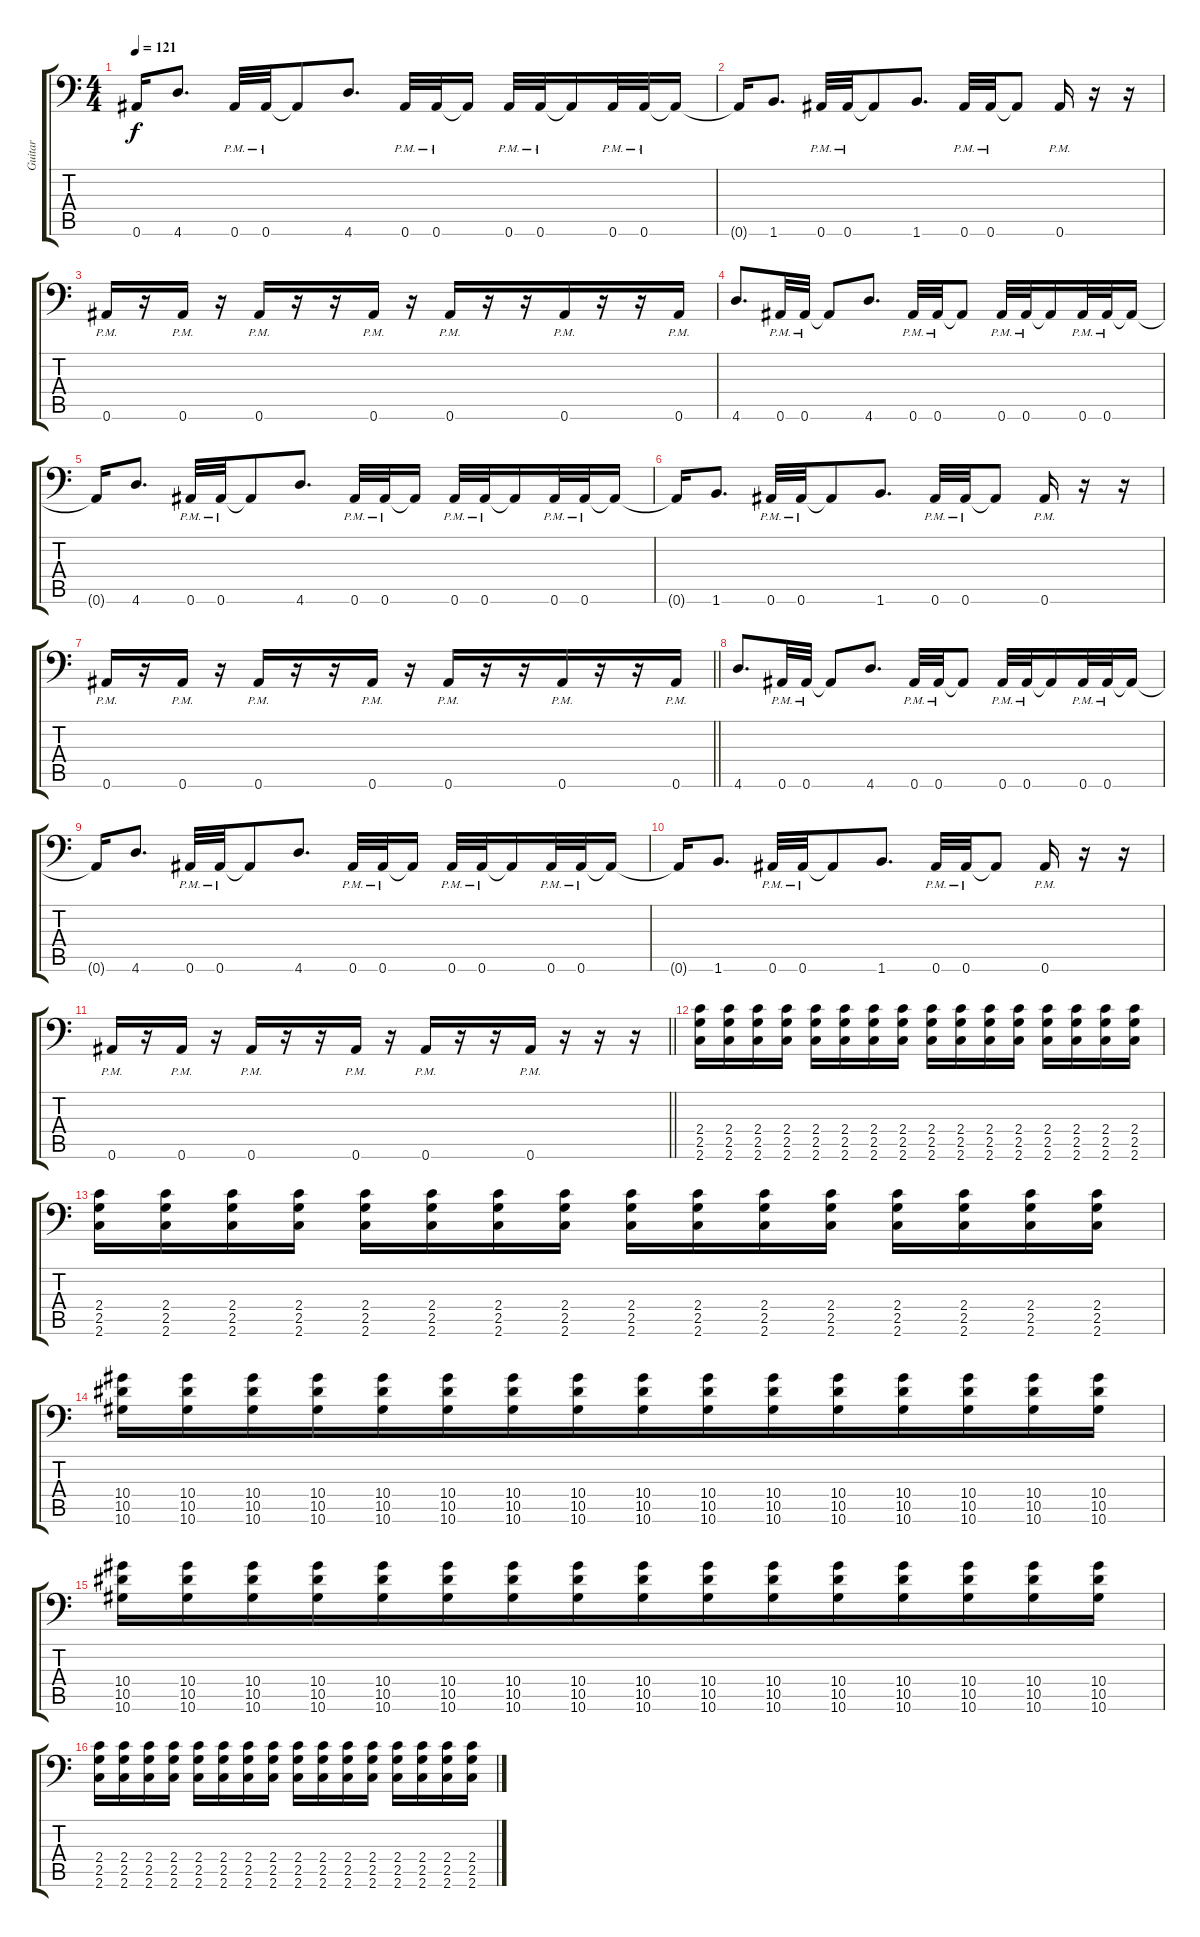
\track ("Guitar" "Guitar") {instrument distortionguitar}
\staff {score tabs}
\tuning (C4 G3 Eb3 Bb2 F2 Bb1) {hide}
\ts (4 4)
\tempo 121
\clef f4
\ks c
0.6{t}.16{dy f beam merge} 4.6.8{d} 0.6{pm}.32 0.6{pm}.32 0.6{t}.8{beam merge} 4.6.8{d} 0.6{pm}.32 0.6{pm}.32 0.6{t}.16 0.6{pm}.32 0.6{pm}.32{beam merge} 0.6{t}.16 0.6{pm}.32 0.6{pm}.32 0.6{t}.16 |
0.6{t}.16{beam merge} 1.6.8{d} 0.6{pm}.32 0.6{pm}.32 0.6{t}.8{beam merge} 1.6.8{d} 0.6{pm}.32 0.6{pm}.32 0.6{t}.8 0.6{pm}.16 r.16 r.16 |
0.6{pm}.16{beam merge} r.16 0.6{pm}.16 r.16 0.6{pm}.16{beam merge} r.16{beam merge} r.16 0.6{pm}.16 r.16{beam merge} 0.6{pm}.16{beam merge} r.16{beam merge} r.16{beam merge} 0.6{pm}.16 r.16 r.16{beam merge} 0.6{pm}.16 |
4.6.8{d} 0.6{pm}.32 0.6{pm}.32 0.6{t}.8{beam merge} 4.6.8{d} 0.6{pm}.32 0.6{pm}.32 0.6{t}.8 0.6{pm}.32 0.6{pm}.32 0.6{t}.16 0.6{pm}.32 0.6{pm}.32{beam merge} 0.6{t}.16 |
0.6{t}.16{beam merge} 4.6.8{d} 0.6{pm}.32 0.6{pm}.32 0.6{t}.8{beam merge} 4.6.8{d} 0.6{pm}.32 0.6{pm}.32 0.6{t}.16 0.6{pm}.32 0.6{pm}.32{beam merge} 0.6{t}.16 0.6{pm}.32 0.6{pm}.32 0.6{t}.16 |
0.6{t}.16{beam merge} 1.6.8{d} 0.6{pm}.32 0.6{pm}.32 0.6{t}.8{beam merge} 1.6.8{d} 0.6{pm}.32 0.6{pm}.32 0.6{t}.8 0.6{pm}.16 r.16 r.16 |
\barLineRight lightlight
0.6{pm}.16{beam merge} r.16 0.6{pm}.16 r.16 0.6{pm}.16{beam merge} r.16{beam merge} r.16 0.6{pm}.16 r.16{beam merge} 0.6{pm}.16{beam merge} r.16{beam merge} r.16{beam merge} 0.6{pm}.16 r.16 r.16{beam merge} 0.6{pm}.16 |
4.6.8{d} 0.6{pm}.32 0.6{pm}.32 0.6{t}.8{beam merge} 4.6.8{d} 0.6{pm}.32 0.6{pm}.32 0.6{t}.8 0.6{pm}.32 0.6{pm}.32 0.6{t}.16 0.6{pm}.32 0.6{pm}.32{beam merge} 0.6{t}.16 |
0.6{t}.16{beam merge} 4.6.8{d} 0.6{pm}.32 0.6{pm}.32 0.6{t}.8{beam merge} 4.6.8{d} 0.6{pm}.32 0.6{pm}.32 0.6{t}.16 0.6{pm}.32 0.6{pm}.32{beam merge} 0.6{t}.16 0.6{pm}.32 0.6{pm}.32 0.6{t}.16 |
0.6{t}.16{beam merge} 1.6.8{d} 0.6{pm}.32 0.6{pm}.32 0.6{t}.8{beam merge} 1.6.8{d} 0.6{pm}.32 0.6{pm}.32 0.6{t}.8 0.6{pm}.16 r.16 r.16 |
\barLineRight lightlight
0.6{pm}.16{beam merge} r.16 0.6{pm}.16 r.16 0.6{pm}.16{beam merge} r.16{beam merge} r.16 0.6{pm}.16 r.16{beam merge} 0.6{pm}.16{beam merge} r.16{beam merge} r.16{beam merge} 0.6{pm}.16 r.16 r.16{beam merge} r.16 |
\section ("" "")
(2.4 2.5 2.6).16{beam merge} (2.4 2.5 2.6).16 (2.4 2.5 2.6).16{beam merge} (2.4 2.5 2.6).16 (2.4 2.5 2.6).16{beam merge} (2.4 2.5 2.6).16 (2.4 2.5 2.6).16{beam merge} (2.4 2.5 2.6).16 (2.4 2.5 2.6).16{beam merge} (2.4 2.5 2.6).16 (2.4 2.5 2.6).16{beam merge} (2.4 2.5 2.6).16 (2.4 2.5 2.6).16{beam merge} (2.4 2.5 2.6).16 (2.4 2.5 2.6).16{beam merge} (2.4 2.5 2.6).16 |
(2.4 2.5 2.6).16{beam merge} (2.4 2.5 2.6).16 (2.4 2.5 2.6).16{beam merge} (2.4 2.5 2.6).16 (2.4 2.5 2.6).16{beam merge} (2.4 2.5 2.6).16 (2.4 2.5 2.6).16{beam merge} (2.4 2.5 2.6).16 (2.4 2.5 2.6).16{beam merge} (2.4 2.5 2.6).16 (2.4 2.5 2.6).16{beam merge} (2.4 2.5 2.6).16 (2.4 2.5 2.6).16{beam merge} (2.4 2.5 2.6).16 (2.4 2.5 2.6).16{beam merge} (2.4 2.5 2.6).16 |
(10.4 10.5 10.6).16 (10.4 10.5 10.6).16 (10.4 10.5 10.6).16 (10.4 10.5 10.6).16{beam merge} (10.4 10.5 10.6).16 (10.4 10.5 10.6).16 (10.4 10.5 10.6).16 (10.4 10.5 10.6).16{beam merge} (10.4 10.5 10.6).16 (10.4 10.5 10.6).16 (10.4 10.5 10.6).16 (10.4 10.5 10.6).16{beam merge} (10.4 10.5 10.6).16 (10.4 10.5 10.6).16 (10.4 10.5 10.6).16 (10.4 10.5 10.6).16 |
(10.4 10.5 10.6).16 (10.4 10.5 10.6).16 (10.4 10.5 10.6).16 (10.4 10.5 10.6).16{beam merge} (10.4 10.5 10.6).16 (10.4 10.5 10.6).16 (10.4 10.5 10.6).16 (10.4 10.5 10.6).16{beam merge} (10.4 10.5 10.6).16 (10.4 10.5 10.6).16 (10.4 10.5 10.6).16 (10.4 10.5 10.6).16{beam merge} (10.4 10.5 10.6).16 (10.4 10.5 10.6).16 (10.4 10.5 10.6).16 (10.4 10.5 10.6).16 |
(2.4 2.5 2.6).16{beam merge} (2.4 2.5 2.6).16 (2.4 2.5 2.6).16{beam merge} (2.4 2.5 2.6).16 (2.4 2.5 2.6).16{beam merge} (2.4 2.5 2.6).16 (2.4 2.5 2.6).16{beam merge} (2.4 2.5 2.6).16 (2.4 2.5 2.6).16{beam merge} (2.4 2.5 2.6).16 (2.4 2.5 2.6).16{beam merge} (2.4 2.5 2.6).16 (2.4 2.5 2.6).16{beam merge} (2.4 2.5 2.6).16 (2.4 2.5 2.6).16{beam merge} (2.4 2.5 2.6).16
